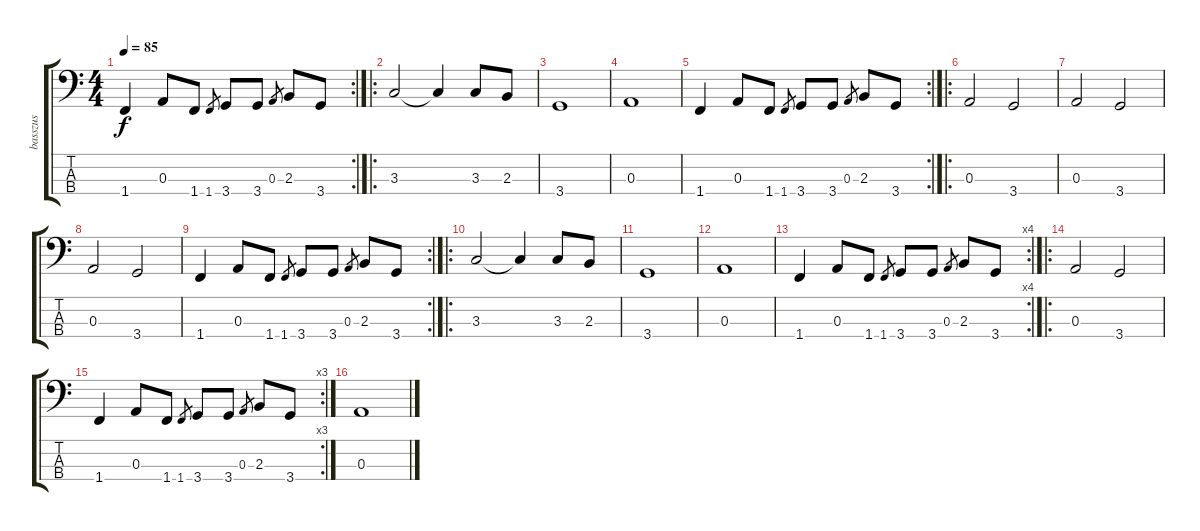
\track ("basszus" "basszus") {instrument electricbassfinger}
\staff {score tabs}
\tuning (G2 D2 A1 E1) {hide}
\rc 2
\ts (4 4)
\tempo 85
\clef f4
\ks c
1.4.4{dy f} 0.3.8 1.4.8 1.4.8{gr} 3.4.8 3.4.8 0.3.8{gr} 2.3.8 3.4.8 |
\ro
3.3.2 3.3{t}.4 3.3.8 2.3.8 |
3.4.1 |
0.3.1 |
\rc 2
1.4.4 0.3.8 1.4.8 1.4.8{gr} 3.4.8 3.4.8 0.3.8{gr} 2.3.8 3.4.8 |
\ro
0.3.2 3.4.2 |
0.3.2 3.4.2 |
0.3.2 3.4.2 |
\rc 2
1.4.4 0.3.8 1.4.8 1.4.8{gr} 3.4.8 3.4.8 0.3.8{gr} 2.3.8 3.4.8 |
\ro
3.3.2 3.3{t}.4 3.3.8 2.3.8 |
3.4.1 |
0.3.1 |
\rc 4
1.4.4 0.3.8 1.4.8 1.4.8{gr} 3.4.8 3.4.8 0.3.8{gr} 2.3.8 3.4.8 |
\ro
0.3.2 3.4.2 |
\rc 3
1.4.4 0.3.8 1.4.8 1.4.8{gr} 3.4.8 3.4.8 0.3.8{gr} 2.3.8 3.4.8 |
0.3.1
